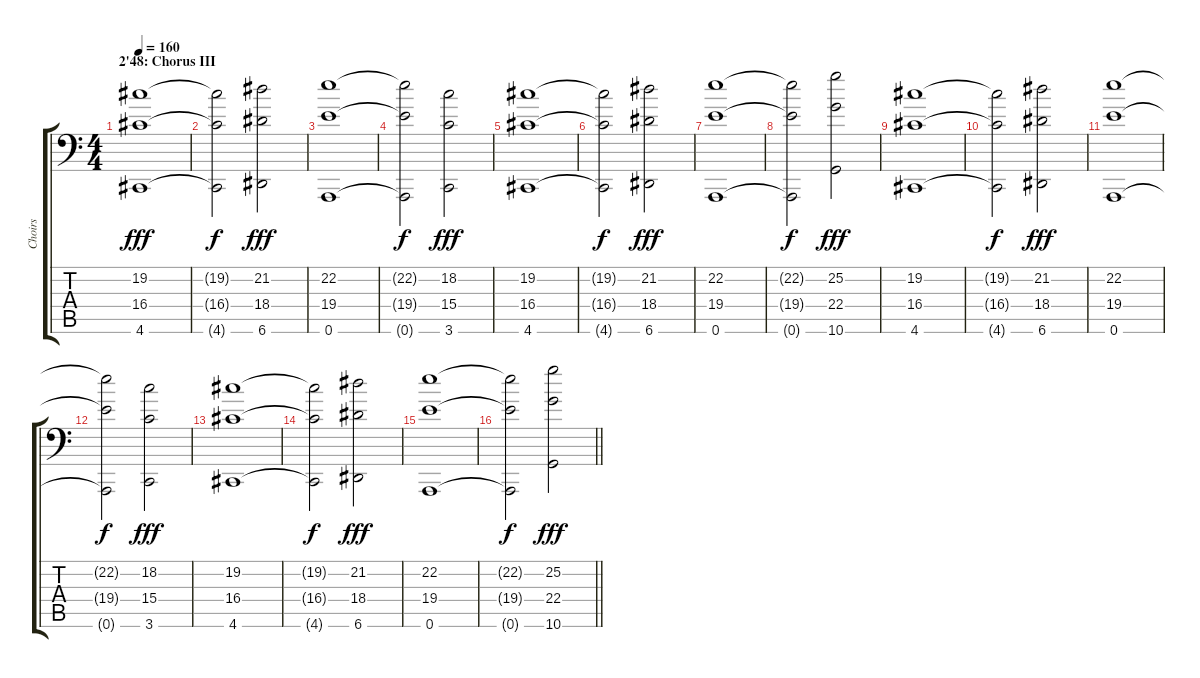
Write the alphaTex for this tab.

\track ("Choirs" "Choirs") {instrument choiraahs}
\staff {score tabs}
\tuning (B3 Gb3 D3 A2 E2 A1) {hide}
\ts (4 4)
\section ("" "2'48: Chorus III")
\tempo 160
\clef f4
\ks c
(19.2 16.4 4.6).1{dy fff} |
(19.2{t} 16.4{t} 4.6{t}).2{dy f} (21.2 18.4 6.6).2{dy fff} |
(22.2 19.4 0.6).1 |
(22.2{t} 19.4{t} 0.6{t}).2{dy f} (18.2 15.4 3.6).2{dy fff} |
(19.2 16.4 4.6).1 |
(19.2{t} 16.4{t} 4.6{t}).2{dy f} (21.2 18.4 6.6).2{dy fff} |
(22.2 19.4 0.6).1 |
(22.2{t} 19.4{t} 0.6{t}).2{dy f} (25.2 22.4 10.6).2{dy fff} |
(19.2 16.4 4.6).1 |
(19.2{t} 16.4{t} 4.6{t}).2{dy f} (21.2 18.4 6.6).2{dy fff} |
(22.2 19.4 0.6).1 |
(22.2{t} 19.4{t} 0.6{t}).2{dy f} (18.2 15.4 3.6).2{dy fff} |
(19.2 16.4 4.6).1 |
(19.2{t} 16.4{t} 4.6{t}).2{dy f} (21.2 18.4 6.6).2{dy fff} |
(22.2 19.4 0.6).1 |
\barLineRight lightlight
(22.2{t} 19.4{t} 0.6{t}).2{dy f} (25.2 22.4 10.6).2{dy fff}
